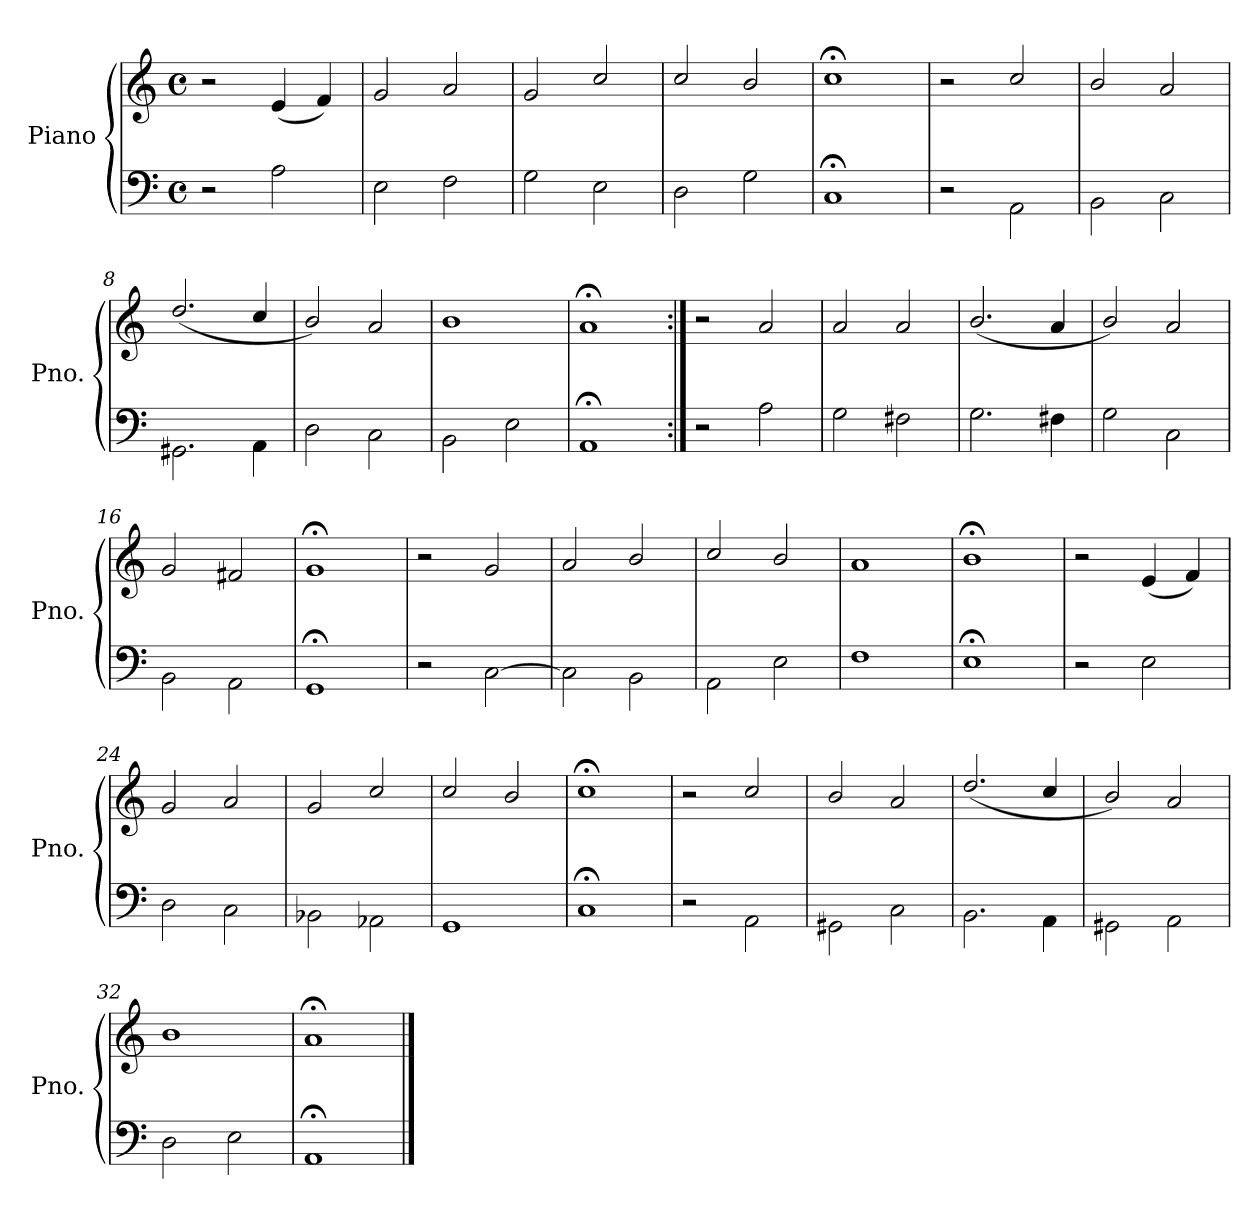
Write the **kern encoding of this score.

**kern	**kern
*part1	*part1
*staff2	*staff1
*I"Piano	*
*I'Pno.	*
*clefF4	*clefG2
*k[]	*k[]
*M4/4	*M4/4
*met(c)	*met(c)
=1	=1
2r	2r
2A\	(4e/
.	4f/)
=2	=2
2E\	2g/
2F\	2a/
=3	=3
2G\	2g/
2E\	2cc/
=4	=4
2D\	2cc/
2G\	2b/
=5	=5
1C;	1cc;<
=6	=6
2r	2r
2AA\	2cc/
=7	=7
2BB\	2b/
2C\	2a/
=8	=8
2.GG#X\	(2.dd/
4AA\	4cc/
=9	=9
2D\	2b/)
2C\	2a/
=10	=10
2BB\	1b
2E\	.
=11	=11
1AA;	1a;<
!!LO:LB:g=z
=12:|!	=12:|!
2r	2r
2A\	2a/
=13	=13
2G\	2a/
2F#X\	2a/
=14	=14
2.G\	(2.b/
4F#X\	4a/
=15	=15
2G\	2b/)
2C\	2a/
=16	=16
2BB\	2g/
2AA\	2f#X/
=17	=17
1GG;	1g;<
=18	=18
2r	2r
[<2C\	2g/
=19	=19
2C\]	2a/
2BB\	2b/
=20	=20
2AA\	2cc/
2E\	2b/
=21	=21
1F	1a
=22	=22
1E;	1b;<
!!LO:PB:g=z
=23	=23
2r	2r
2E\	(4e/
.	4f/)
=24	=24
2D\	2g/
2C\	2a/
=25	=25
2BB-X\	2g/
2AA-X\	2cc/
=26	=26
1GG	2cc/
.	2b/
=27	=27
1C;	1cc;<
=28	=28
2r	2r
2AA\	2cc/
=29	=29
2GG#X\	2b/
2C\	2a/
=30	=30
2.BB\	(2.dd/
4AA\	4cc/
=31	=31
2GG#X\	2b/)
2AA\	2a/
=32	=32
2D\	1b
2E\	.
=33	=33
1AA;	1a;<
==	==
*-	*-
